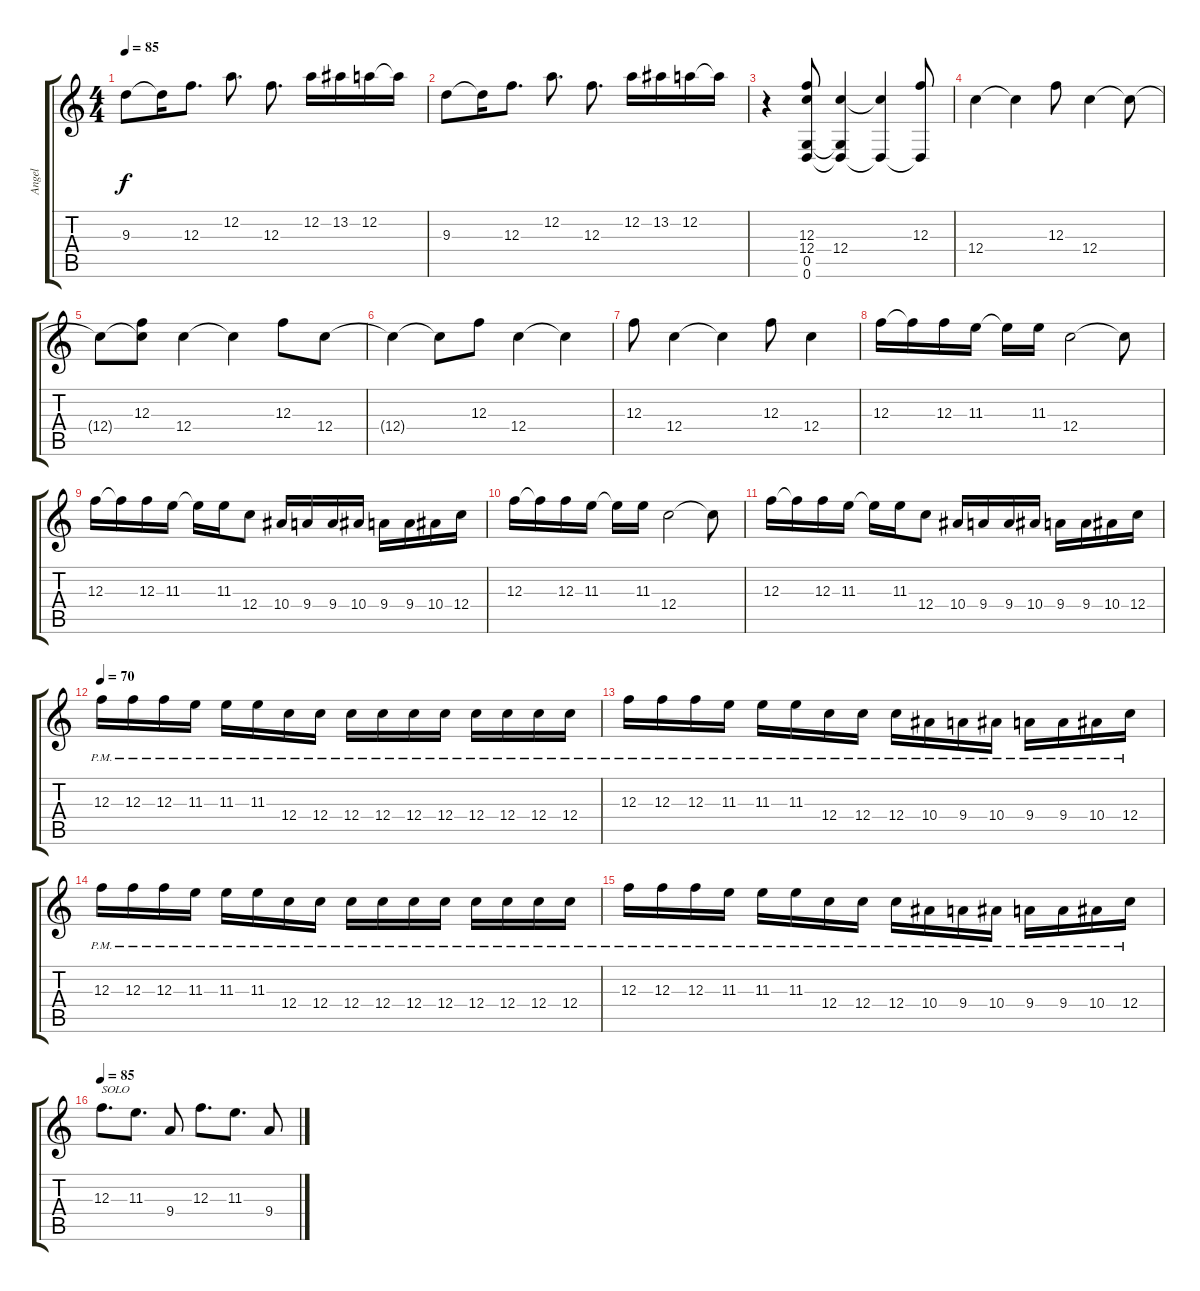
\track ("Angel" "Angel") {instrument overdrivenguitar}
\staff {score tabs}
\tuning (D4 A3 F3 C3 G2 D2) {hide}
\ts (4 4)
\tempo 85
\clef g2
\ks c
9.3.8{dy f} 9.3{t}.16 12.3.8{d} 12.2.8{d} 12.3.8{d} 12.2.16 13.2.16 12.2.16 12.2{t}.16 |
9.3.8 9.3{t}.16 12.3.8{d} 12.2.8{d} 12.3.8{d} 12.2.16 13.2.16 12.2.16 12.2{t}.16 |
r.4 (12.3 12.4 0.5 0.6).8 (12.4 0.5{t} 0.6{t}).4 (12.4{t} 0.6{t}).4 (12.3 0.6{t}).8 |
12.4.4 12.4{t}.4 12.3.8 12.4.4 12.4{t}.8 |
12.4{t}.8 (12.3 12.4{t}).8 12.4.4 12.4{t}.4 12.3.8 12.4.8 |
12.4{t}.4 12.4{t}.8 12.3.8 12.4.4 12.4{t}.4 |
12.3.8 12.4.4 12.4{t}.4 12.3.8 12.4.4 |
12.3.16 12.3{t}.16 12.3.16 11.3.16 11.3{t}.16 11.3.16 12.4.2 12.4{t}.8 |
12.3.16 12.3{t}.16 12.3.16 11.3.16 11.3{t}.16 11.3.16 12.4.8 10.4.16 9.4.16 9.4.16 10.4.16 9.4.16 9.4.16 10.4.16 12.4.16 |
12.3.16 12.3{t}.16 12.3.16 11.3.16 11.3{t}.16 11.3.16 12.4.2 12.4{t}.8 |
12.3.16 12.3{t}.16 12.3.16 11.3.16 11.3{t}.16 11.3.16 12.4.8 10.4.16 9.4.16 9.4.16 10.4.16 9.4.16 9.4.16 10.4.16 12.4.16 |
\tempo 70
12.3{pm}.16 12.3{pm}.16 12.3{pm}.16 11.3{pm}.16 11.3{pm}.16 11.3{pm}.16 12.4{pm}.16 12.4{pm}.16 12.4{pm}.16 12.4{pm}.16 12.4{pm}.16 12.4{pm}.16 12.4{pm}.16 12.4{pm}.16 12.4{pm}.16 12.4{pm}.16 |
12.3{pm}.16 12.3{pm}.16 12.3{pm}.16 11.3{pm}.16 11.3{pm}.16 11.3{pm}.16 12.4{pm}.16 12.4{pm}.16 12.4{pm}.16 10.4{pm}.16 9.4{pm}.16 10.4{pm}.16 9.4{pm}.16 9.4{pm}.16 10.4{pm}.16 12.4{pm}.16 |
12.3{pm}.16 12.3{pm}.16 12.3{pm}.16 11.3{pm}.16 11.3{pm}.16 11.3{pm}.16 12.4{pm}.16 12.4{pm}.16 12.4{pm}.16 12.4{pm}.16 12.4{pm}.16 12.4{pm}.16 12.4{pm}.16 12.4{pm}.16 12.4{pm}.16 12.4{pm}.16 |
12.3{pm}.16 12.3{pm}.16 12.3{pm}.16 11.3{pm}.16 11.3{pm}.16 11.3{pm}.16 12.4{pm}.16 12.4{pm}.16 12.4{pm}.16 10.4{pm}.16 9.4{pm}.16 10.4{pm}.16 9.4{pm}.16 9.4{pm}.16 10.4{pm}.16 12.4{pm}.16 |
\tempo 85
12.3.8{d txt "SOLO"} 11.3.8{d} 9.4.8 12.3.8{d} 11.3.8{d} 9.4.8
